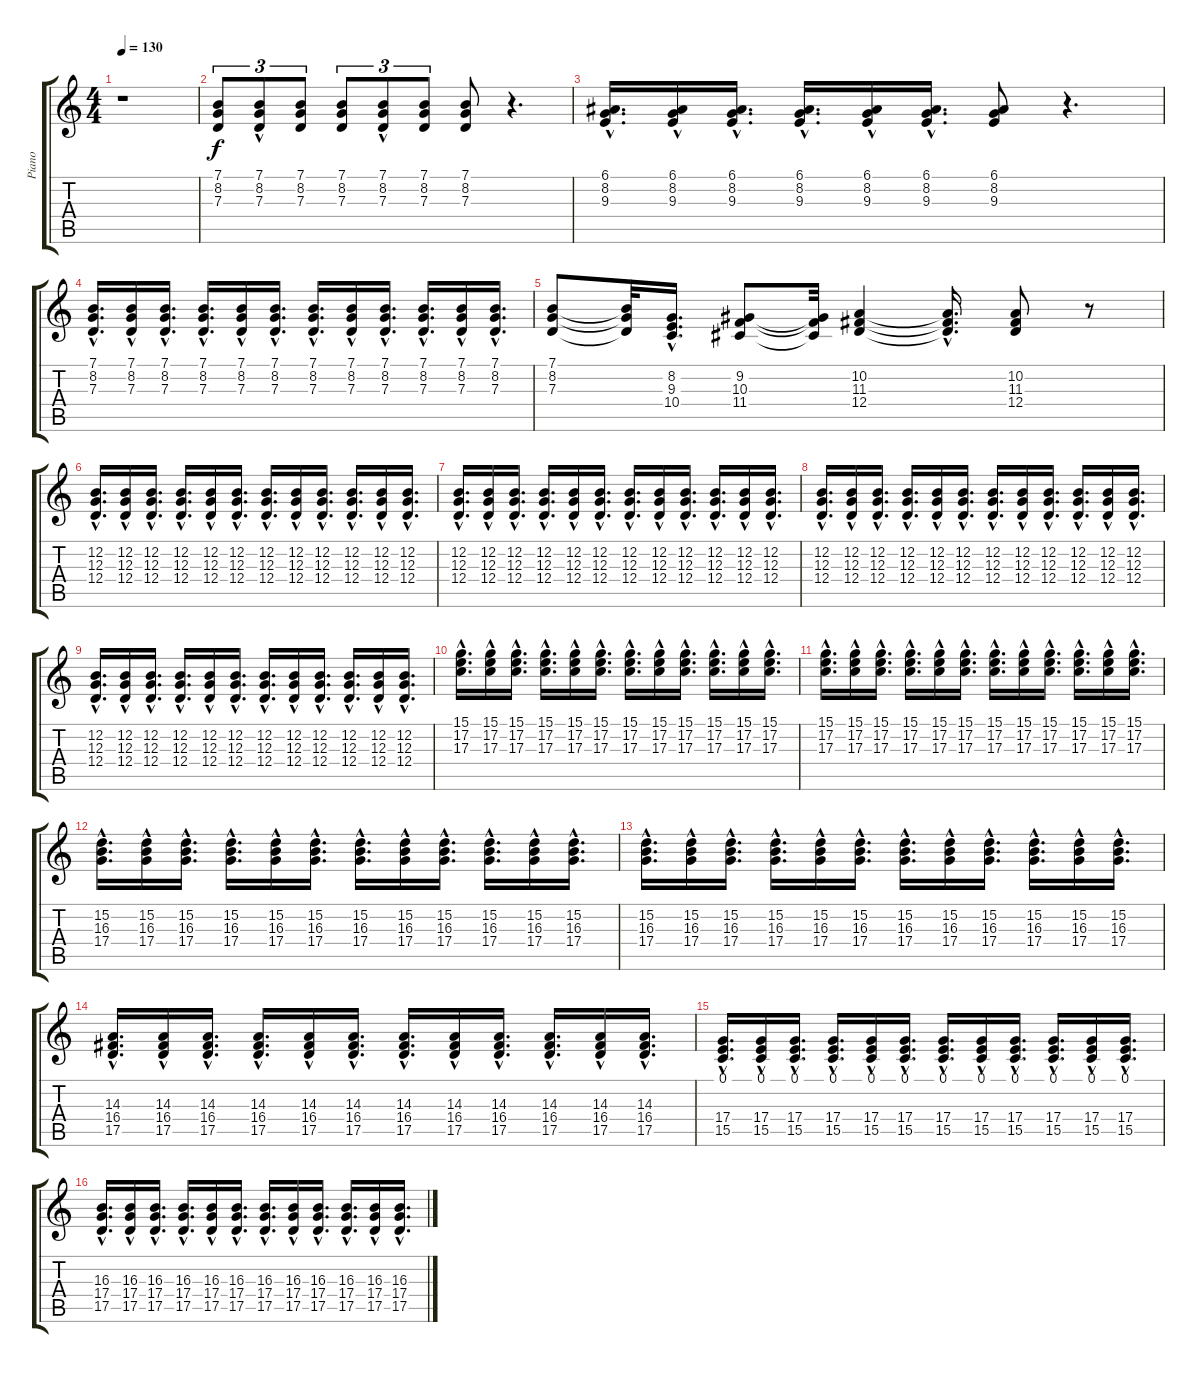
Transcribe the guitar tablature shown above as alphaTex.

\track ("Piano" "Piano") {instrument acousticgrandpiano}
\staff {score tabs}
\tuning (E4 B3 G3 D3 A2 E2) {hide}
\ts (4 4)
\tempo 130
\clef g2
\ks c
r.1{dy f instrument acousticgrandpiano} |
(7.1 8.2 7.3).8{tu (3 2)} (7.1{hac} 8.2{hac} 7.3{hac}).8{tu (3 2)} (7.1 8.2 7.3).8{tu (3 2)} (7.1 8.2 7.3).8{tu (3 2)} (7.1{hac} 8.2{hac} 7.3{hac}).8{tu (3 2)} (7.1 8.2 7.3).8{tu (3 2)} (7.1 8.2 7.3).8 r.4{d} |
(6.1{hac} 8.2{hac} 9.3{hac}).16{d} (6.1{hac} 8.2{hac} 9.3{hac}).16 (6.1{hac} 8.2{hac} 9.3{hac}).16{d} (6.1{hac} 8.2{hac} 9.3{hac}).16{d} (6.1{hac} 8.2{hac} 9.3{hac}).16 (6.1{hac} 8.2{hac} 9.3{hac}).16{d} (6.1 8.2 9.3).8 r.4{d} |
(7.1{hac} 8.2{hac} 7.3{hac}).16{d} (7.1{hac} 8.2{hac} 7.3{hac}).16 (7.1{hac} 8.2{hac} 7.3{hac}).16{d} (7.1{hac} 8.2{hac} 7.3{hac}).16{d} (7.1{hac} 8.2{hac} 7.3{hac}).16 (7.1{hac} 8.2{hac} 7.3{hac}).16{d} (7.1{hac} 8.2{hac} 7.3{hac}).16{d} (7.1{hac} 8.2{hac} 7.3{hac}).16 (7.1{hac} 8.2{hac} 7.3{hac}).16{d} (7.1{hac} 8.2{hac} 7.3{hac}).16{d} (7.1{hac} 8.2{hac} 7.3{hac}).16 (7.1{hac} 8.2{hac} 7.3{hac}).16{d} |
(7.1 8.2 7.3).8 (7.1{t} 8.2{t} 7.3{t}).32 (8.2{hac} 9.3{hac} 10.4{hac}).16{d} (9.2 10.3 11.4).8 (9.2{t} 10.3{t} 11.4{t}).32 (10.2 11.3 12.4).4 (10.2{hac t} 11.3{hac t} 12.4{hac t}).16{d} (10.2 11.3 12.4).8 r.8 |
(12.2{hac} 12.3{hac} 12.4{hac}).16{d} (12.2{hac} 12.3{hac} 12.4{hac}).16 (12.2{hac} 12.3{hac} 12.4{hac}).16{d} (12.2{hac} 12.3{hac} 12.4{hac}).16{d} (12.2{hac} 12.3{hac} 12.4{hac}).16 (12.2{hac} 12.3{hac} 12.4{hac}).16{d} (12.2{hac} 12.3{hac} 12.4{hac}).16{d} (12.2{hac} 12.3{hac} 12.4{hac}).16 (12.2{hac} 12.3{hac} 12.4{hac}).16{d} (12.2{hac} 12.3{hac} 12.4{hac}).16{d} (12.2{hac} 12.3{hac} 12.4{hac}).16 (12.2{hac} 12.3{hac} 12.4{hac}).16{d} |
(12.2{hac} 12.3{hac} 12.4{hac}).16{d} (12.2{hac} 12.3{hac} 12.4{hac}).16 (12.2{hac} 12.3{hac} 12.4{hac}).16{d} (12.2{hac} 12.3{hac} 12.4{hac}).16{d} (12.2{hac} 12.3{hac} 12.4{hac}).16 (12.2{hac} 12.3{hac} 12.4{hac}).16{d} (12.2{hac} 12.3{hac} 12.4{hac}).16{d} (12.2{hac} 12.3{hac} 12.4{hac}).16 (12.2{hac} 12.3{hac} 12.4{hac}).16{d} (12.2{hac} 12.3{hac} 12.4{hac}).16{d} (12.2{hac} 12.3{hac} 12.4{hac}).16 (12.2{hac} 12.3{hac} 12.4{hac}).16{d} |
(12.2{hac} 12.3{hac} 12.4{hac}).16{d} (12.2{hac} 12.3{hac} 12.4{hac}).16 (12.2{hac} 12.3{hac} 12.4{hac}).16{d} (12.2{hac} 12.3{hac} 12.4{hac}).16{d} (12.2{hac} 12.3{hac} 12.4{hac}).16 (12.2{hac} 12.3{hac} 12.4{hac}).16{d} (12.2{hac} 12.3{hac} 12.4{hac}).16{d} (12.2{hac} 12.3{hac} 12.4{hac}).16 (12.2{hac} 12.3{hac} 12.4{hac}).16{d} (12.2{hac} 12.3{hac} 12.4{hac}).16{d} (12.2{hac} 12.3{hac} 12.4{hac}).16 (12.2{hac} 12.3{hac} 12.4{hac}).16{d} |
(12.2{hac} 12.3{hac} 12.4{hac}).16{d} (12.2{hac} 12.3{hac} 12.4{hac}).16 (12.2{hac} 12.3{hac} 12.4{hac}).16{d} (12.2{hac} 12.3{hac} 12.4{hac}).16{d} (12.2{hac} 12.3{hac} 12.4{hac}).16 (12.2{hac} 12.3{hac} 12.4{hac}).16{d} (12.2{hac} 12.3{hac} 12.4{hac}).16{d} (12.2{hac} 12.3{hac} 12.4{hac}).16 (12.2{hac} 12.3{hac} 12.4{hac}).16{d} (12.2{hac} 12.3{hac} 12.4{hac}).16{d} (12.2{hac} 12.3{hac} 12.4{hac}).16 (12.2{hac} 12.3{hac} 12.4{hac}).16{d} |
(15.1{hac} 17.2{hac} 17.3{hac}).16{d} (15.1{hac} 17.2{hac} 17.3{hac}).16 (15.1{hac} 17.2{hac} 17.3{hac}).16{d} (15.1{hac} 17.2{hac} 17.3{hac}).16{d} (15.1{hac} 17.2{hac} 17.3{hac}).16 (15.1{hac} 17.2{hac} 17.3{hac}).16{d} (15.1{hac} 17.2{hac} 17.3{hac}).16{d} (15.1{hac} 17.2{hac} 17.3{hac}).16 (15.1{hac} 17.2{hac} 17.3{hac}).16{d} (15.1{hac} 17.2{hac} 17.3{hac}).16{d} (15.1{hac} 17.2{hac} 17.3{hac}).16 (15.1{hac} 17.2{hac} 17.3{hac}).16{d} |
(15.1{hac} 17.2{hac} 17.3{hac}).16{d} (15.1{hac} 17.2{hac} 17.3{hac}).16 (15.1{hac} 17.2{hac} 17.3{hac}).16{d} (15.1{hac} 17.2{hac} 17.3{hac}).16{d} (15.1{hac} 17.2{hac} 17.3{hac}).16 (15.1{hac} 17.2{hac} 17.3{hac}).16{d} (15.1{hac} 17.2{hac} 17.3{hac}).16{d} (15.1{hac} 17.2{hac} 17.3{hac}).16 (15.1{hac} 17.2{hac} 17.3{hac}).16{d} (15.1{hac} 17.2{hac} 17.3{hac}).16{d} (15.1{hac} 17.2{hac} 17.3{hac}).16 (15.1{hac} 17.2{hac} 17.3{hac}).16{d} |
(15.2{hac} 16.3{hac} 17.4{hac}).16{d} (15.2{hac} 16.3{hac} 17.4{hac}).16 (15.2{hac} 16.3{hac} 17.4{hac}).16{d} (15.2{hac} 16.3{hac} 17.4{hac}).16{d} (15.2{hac} 16.3{hac} 17.4{hac}).16 (15.2{hac} 16.3{hac} 17.4{hac}).16{d} (15.2{hac} 16.3{hac} 17.4{hac}).16{d} (15.2{hac} 16.3{hac} 17.4{hac}).16 (15.2{hac} 16.3{hac} 17.4{hac}).16{d} (15.2{hac} 16.3{hac} 17.4{hac}).16{d} (15.2{hac} 16.3{hac} 17.4{hac}).16 (15.2{hac} 16.3{hac} 17.4{hac}).16{d} |
(15.2{hac} 16.3{hac} 17.4{hac}).16{d} (15.2{hac} 16.3{hac} 17.4{hac}).16 (15.2{hac} 16.3{hac} 17.4{hac}).16{d} (15.2{hac} 16.3{hac} 17.4{hac}).16{d} (15.2{hac} 16.3{hac} 17.4{hac}).16 (15.2{hac} 16.3{hac} 17.4{hac}).16{d} (15.2{hac} 16.3{hac} 17.4{hac}).16{d} (15.2{hac} 16.3{hac} 17.4{hac}).16 (15.2{hac} 16.3{hac} 17.4{hac}).16{d} (15.2{hac} 16.3{hac} 17.4{hac}).16{d} (15.2{hac} 16.3{hac} 17.4{hac}).16 (15.2{hac} 16.3{hac} 17.4{hac}).16{d} |
(14.3{hac} 16.4{hac} 17.5{hac}).16{d} (14.3{hac} 16.4{hac} 17.5{hac}).16 (14.3{hac} 16.4{hac} 17.5{hac}).16{d} (14.3{hac} 16.4{hac} 17.5{hac}).16{d} (14.3{hac} 16.4{hac} 17.5{hac}).16 (14.3{hac} 16.4{hac} 17.5{hac}).16{d} (14.3{hac} 16.4{hac} 17.5{hac}).16{d} (14.3{hac} 16.4{hac} 17.5{hac}).16 (14.3{hac} 16.4{hac} 17.5{hac}).16{d} (14.3{hac} 16.4{hac} 17.5{hac}).16{d} (14.3{hac} 16.4{hac} 17.5{hac}).16 (14.3{hac} 16.4{hac} 17.5{hac}).16{d} |
(0.1{hac} 17.4{hac} 15.5{hac}).16{d} (0.1{hac} 17.4{hac} 15.5{hac}).16 (0.1{hac} 17.4{hac} 15.5{hac}).16{d} (0.1{hac} 17.4{hac} 15.5{hac}).16{d} (0.1{hac} 17.4{hac} 15.5{hac}).16 (0.1{hac} 17.4{hac} 15.5{hac}).16{d} (0.1{hac} 17.4{hac} 15.5{hac}).16{d} (0.1{hac} 17.4{hac} 15.5{hac}).16 (0.1{hac} 17.4{hac} 15.5{hac}).16{d} (0.1{hac} 17.4{hac} 15.5{hac}).16{d} (0.1{hac} 17.4{hac} 15.5{hac}).16 (0.1{hac} 17.4{hac} 15.5{hac}).16{d} |
(16.3{hac} 17.4{hac} 17.5{hac}).16{d} (16.3{hac} 17.4{hac} 17.5{hac}).16 (16.3{hac} 17.4{hac} 17.5{hac}).16{d} (16.3{hac} 17.4{hac} 17.5{hac}).16{d} (16.3{hac} 17.4{hac} 17.5{hac}).16 (16.3{hac} 17.4{hac} 17.5{hac}).16{d} (16.3{hac} 17.4{hac} 17.5{hac}).16{d} (16.3{hac} 17.4{hac} 17.5{hac}).16 (16.3{hac} 17.4{hac} 17.5{hac}).16{d} (16.3{hac} 17.4{hac} 17.5{hac}).16{d} (16.3{hac} 17.4{hac} 17.5{hac}).16 (16.3{hac} 17.4{hac} 17.5{hac}).16{d}
